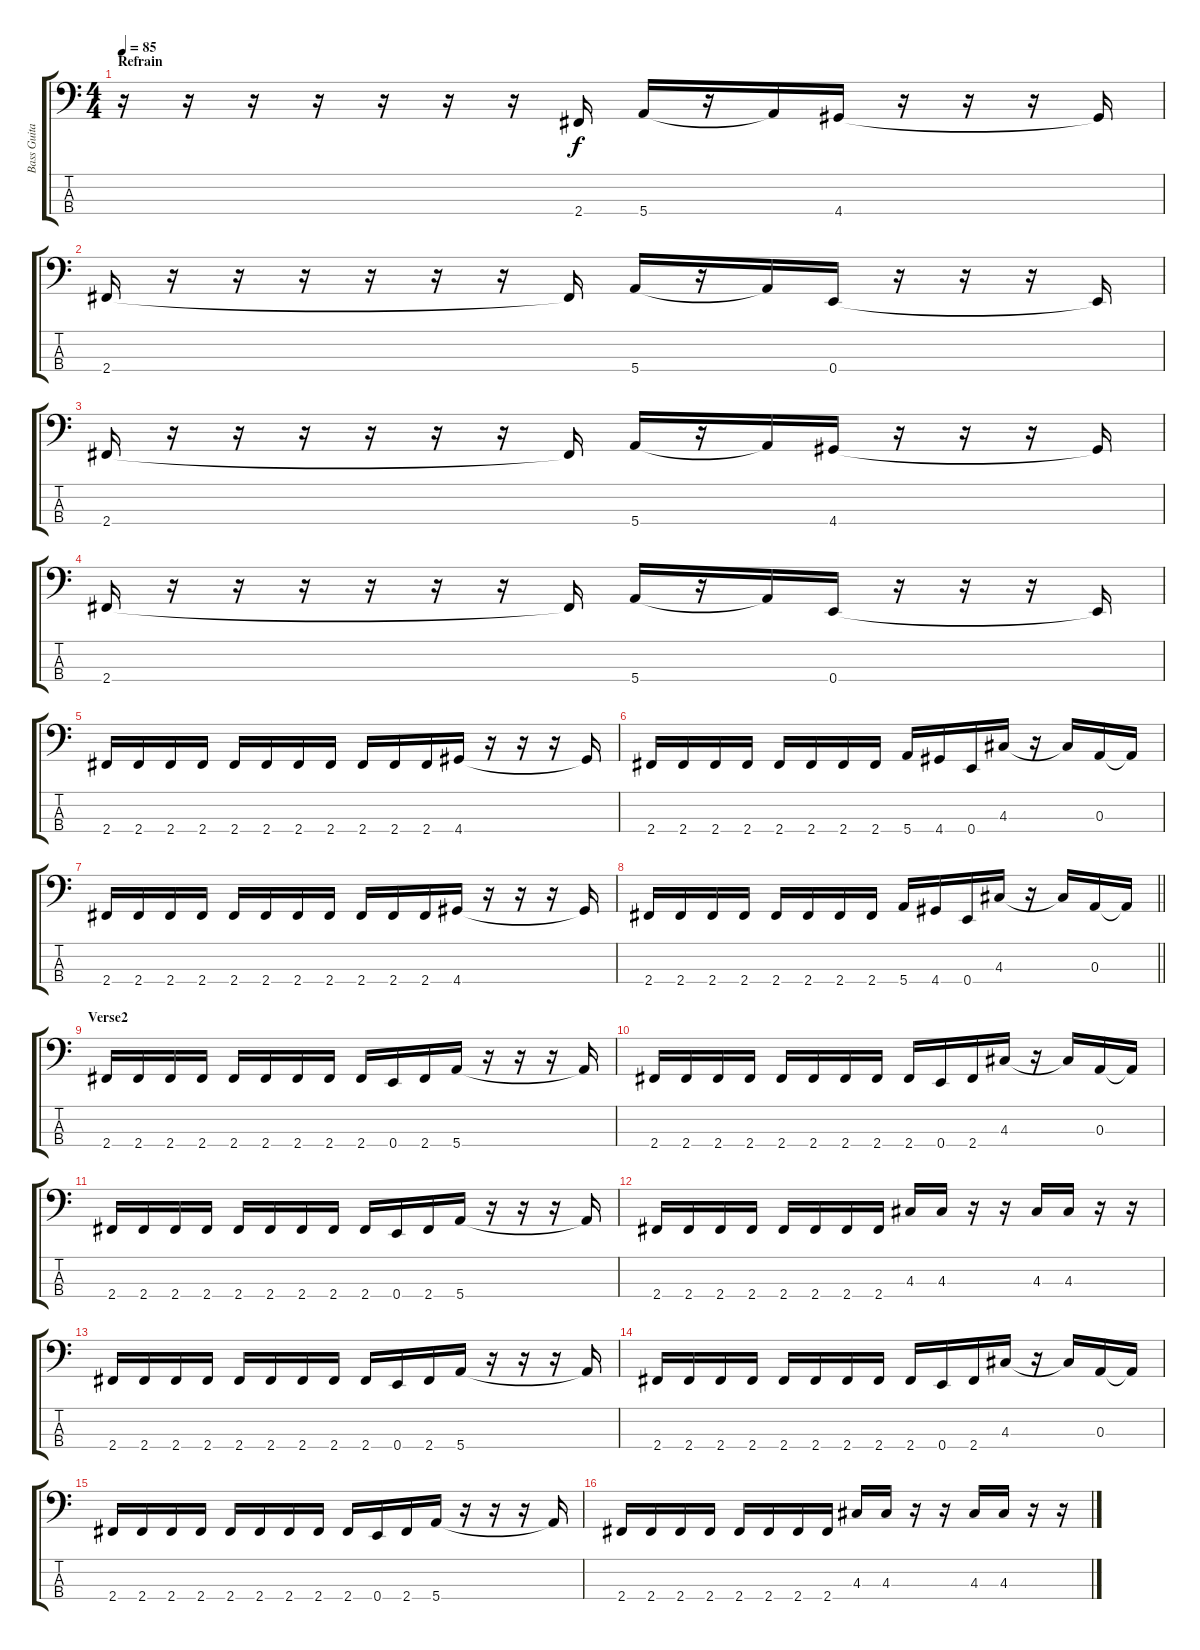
\track ("Bass Guitar" "Bass Guita") {instrument electricbasspick}
\staff {score tabs}
\tuning (G2 D2 A1 E1) {hide}
\ts (4 4)
\section ("" "Refrain")
\tempo 85
\clef f4
\ks c
r.16{dy f} r.16 r.16 r.16 r.16 r.16 r.16 2.4{t}.16 5.4.16 r.16 5.4{t}.16 4.4.16 r.16 r.16 r.16 4.4{t}.16 |
2.4.16 r.16 r.16 r.16 r.16 r.16 r.16 2.4{t}.16 5.4.16 r.16 5.4{t}.16 0.4.16 r.16 r.16 r.16 0.4{t}.16 |
2.4.16 r.16 r.16 r.16 r.16 r.16 r.16 2.4{t}.16 5.4.16 r.16 5.4{t}.16 4.4.16 r.16 r.16 r.16 4.4{t}.16 |
2.4.16 r.16 r.16 r.16 r.16 r.16 r.16 2.4{t}.16 5.4.16 r.16 5.4{t}.16 0.4.16 r.16 r.16 r.16 0.4{t}.16 |
2.4.16 2.4.16 2.4.16 2.4.16 2.4.16 2.4.16 2.4.16 2.4.16 2.4.16 2.4.16 2.4.16 4.4.16 r.16 r.16 r.16 4.4{t}.16 |
2.4.16 2.4.16 2.4.16 2.4.16 2.4.16 2.4.16 2.4.16 2.4.16 5.4.16 4.4.16 0.4.16 4.3.16 r.16 4.3{t}.16 0.3.16 0.3{t}.16 |
2.4.16 2.4.16 2.4.16 2.4.16 2.4.16 2.4.16 2.4.16 2.4.16 2.4.16 2.4.16 2.4.16 4.4.16 r.16 r.16 r.16 4.4{t}.16 |
\barLineRight lightlight
2.4.16 2.4.16 2.4.16 2.4.16 2.4.16 2.4.16 2.4.16 2.4.16 5.4.16 4.4.16 0.4.16 4.3.16 r.16 4.3{t}.16 0.3.16 0.3{t}.16 |
\section ("" "Verse2")
2.4.16 2.4.16 2.4.16 2.4.16 2.4.16 2.4.16 2.4.16 2.4.16 2.4.16 0.4.16 2.4.16 5.4.16 r.16 r.16 r.16 5.4{t}.16 |
2.4.16 2.4.16 2.4.16 2.4.16 2.4.16 2.4.16 2.4.16 2.4.16 2.4.16 0.4.16 2.4.16 4.3.16 r.16 4.3{t}.16 0.3.16 0.3{t}.16 |
2.4.16 2.4.16 2.4.16 2.4.16 2.4.16 2.4.16 2.4.16 2.4.16 2.4.16 0.4.16 2.4.16 5.4.16 r.16 r.16 r.16 5.4{t}.16 |
2.4.16 2.4.16 2.4.16 2.4.16 2.4.16 2.4.16 2.4.16 2.4.16 4.3.16 4.3.16 r.16 r.16 4.3.16 4.3.16 r.16 r.16 |
2.4.16 2.4.16 2.4.16 2.4.16 2.4.16 2.4.16 2.4.16 2.4.16 2.4.16 0.4.16 2.4.16 5.4.16 r.16 r.16 r.16 5.4{t}.16 |
2.4.16 2.4.16 2.4.16 2.4.16 2.4.16 2.4.16 2.4.16 2.4.16 2.4.16 0.4.16 2.4.16 4.3.16 r.16 4.3{t}.16 0.3.16 0.3{t}.16 |
2.4.16 2.4.16 2.4.16 2.4.16 2.4.16 2.4.16 2.4.16 2.4.16 2.4.16 0.4.16 2.4.16 5.4.16 r.16 r.16 r.16 5.4{t}.16 |
2.4.16 2.4.16 2.4.16 2.4.16 2.4.16 2.4.16 2.4.16 2.4.16 4.3.16 4.3.16 r.16 r.16 4.3.16 4.3.16 r.16 r.16
